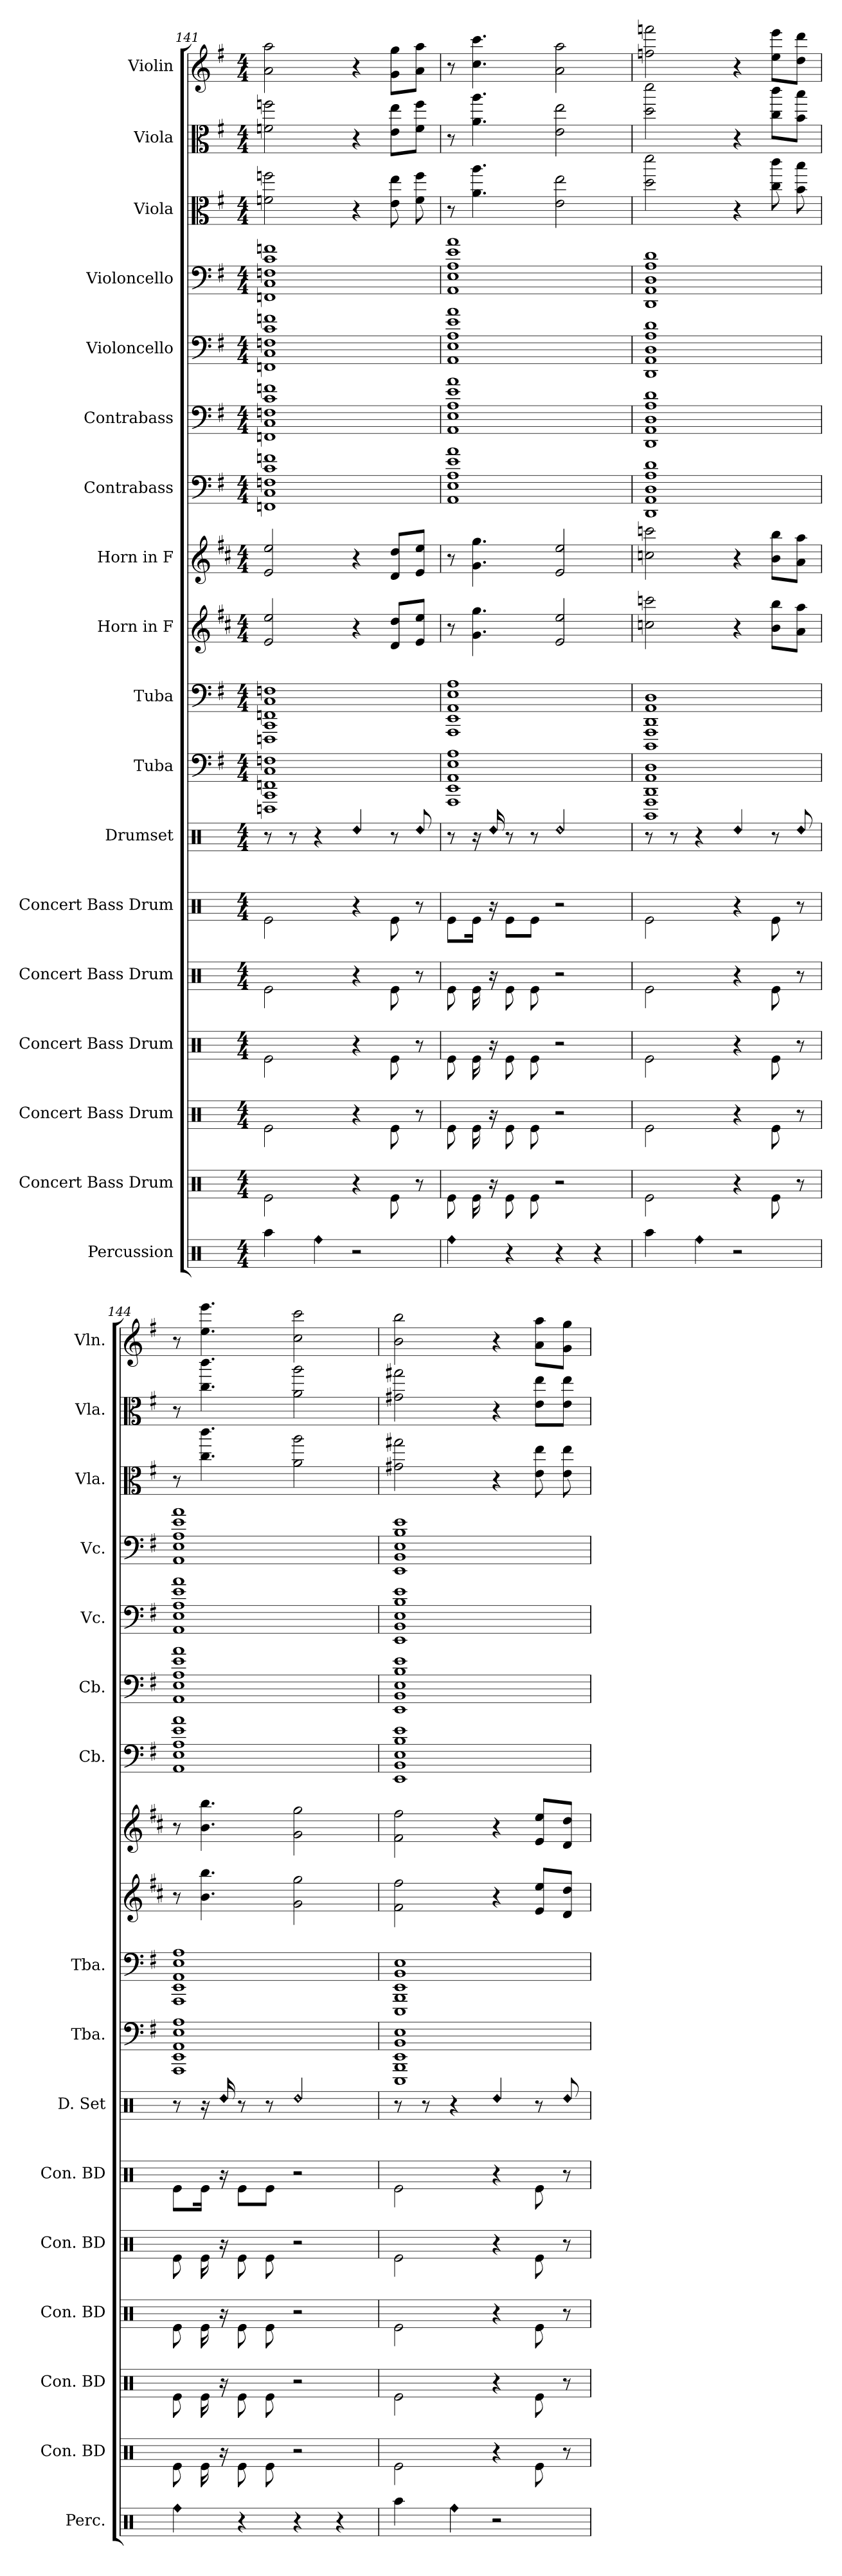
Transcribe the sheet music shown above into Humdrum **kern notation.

**kern	**kern	**kern	**kern	**kern	**kern	**kern	**kern	**kern	**kern	**kern	**kern	**kern	**kern	**kern	**kern	**kern	**kern
*part18	*part17	*part16	*part15	*part14	*part13	*part12	*part11	*part10	*part9	*part8	*part7	*part6	*part5	*part4	*part3	*part2	*part1
*staff18	*staff17	*staff16	*staff15	*staff14	*staff13	*staff12	*staff11	*staff10	*staff9	*staff8	*staff7	*staff6	*staff5	*staff4	*staff3	*staff2	*staff1
*I"Percussion	*I"Concert Bass Drum	*I"Concert Bass Drum	*I"Concert Bass Drum	*I"Concert Bass Drum	*I"Concert Bass Drum	*I"Drumset	*I"Tuba	*I"Tuba	*I"Horn in F	*I"Horn in F	*I"Contrabass	*I"Contrabass	*I"Violoncello	*I"Violoncello	*I"Viola	*I"Viola	*I"Violin
*I'Perc.	*I'Con. BD	*I'Con. BD	*I'Con. BD	*I'Con. BD	*I'Con. BD	*I'D. Set	*I'Tba.	*I'Tba.	*	*	*I'Cb.	*I'Cb.	*I'Vc.	*I'Vc.	*I'Vla.	*I'Vla.	*I'Vln.
*clefX	*clefX	*clefX	*clefX	*clefX	*clefX	*clefX	*clefF4	*clefF4	*clefG2	*clefG2	*clefF4	*clefF4	*clefF4	*clefF4	*clefC3	*clefC3	*clefG2
*	*	*	*	*	*	*	*	*	*ITrd4c7	*ITrd4c7	*ITrd7c12	*ITrd7c12	*	*	*	*	*
*k[]	*k[]	*k[]	*k[]	*k[]	*k[]	*k[]	*k[f#]	*k[f#]	*k[f#]	*k[f#]	*k[f#]	*k[f#]	*k[f#]	*k[f#]	*k[f#]	*k[f#]	*k[f#]
*M4/4	*M4/4	*M4/4	*M4/4	*M4/4	*M4/4	*M4/4	*M4/4	*M4/4	*M4/4	*M4/4	*M4/4	*M4/4	*M4/4	*M4/4	*M4/4	*M4/4	*M4/4
=141	=141	=141	=141	=141	=141	=141	=141	=141	=141	=141	=141	=141	=141	=141	=141	=141	=141
4Raa\	2Re\	2Re\	2Re\	2Re\	2Re\	8r	1FFFn 1CC 1FFn 1C 1Fn	1FFFn 1CC 1FFn 1C 1Fn	2A/ 2a/	2A/ 2a/	1FFFn 1CC 1FFn 1C 1Fn	1FFFn 1CC 1FFn 1C 1Fn	1FFn 1C 1Fn 1c 1fn	1FFn 1C 1Fn 1c 1fn	2fn\ 2ffn\	2fn\ 2ffn\	2a\ 2aa\
.	.	.	.	.	.	8r	.	.	.	.	.	.	.	.	.	.	.
!LO:N:head=diamond	!	!	!	!	!	!	!	!	!	!	!	!	!	!	!	!	!
4Rff\	.	.	.	.	.	4r	.	.	.	.	.	.	.	.	.	.	.
!	!	!	!	!	!	!LO:N:head=diamond	!	!	!	!	!	!	!	!	!	!	!
2r	4r	4r	4r	4r	4r	4Rdd/	.	.	4r	4r	.	.	.	.	4r	4r	4r
.	8Re\	8Re\	8Re\	8Re\	8Re\	8r	.	.	8G/ 8g/L	8G/ 8g/L	.	.	.	.	8e\ 8ee\	8e\ 8ee\L	8g\ 8gg\L
!	!	!	!	!	!	!LO:N:head=diamond	!	!	!	!	!	!	!	!	!	!	!
.	8r	8r	8r	8r	8r	8Rdd/	.	.	8A/ 8a/J	8A/ 8a/J	.	.	.	.	8f\ 8ff\	8f\ 8ff\J	8a\ 8aa\J
=142	=142	=142	=142	=142	=142	=142	=142	=142	=142	=142	=142	=142	=142	=142	=142	=142	=142
!LO:N:head=diamond	!	!	!	!	!	!	!	!	!	!	!	!	!	!	!	!	!
4Rff\	8Re\	8Re\	8Re\	8Re\	8Re\L	8r	1AAA 1EE 1AA 1E 1A	1AAA 1EE 1AA 1E 1A	8r	8r	1AAA 1EE 1AA 1E 1A	1AAA 1EE 1AA 1E 1A	1AA 1E 1A 1e 1a	1AA 1E 1A 1e 1a	8r	8r	8r
.	16Re\	16Re\	16Re\	16Re\	16Re\Jk	16r	.	.	4.c\ 4.cc\	4.c\ 4.cc\	.	.	.	.	4.a\ 4.aa\	4.a\ 4.aa\	4.cc\ 4.ccc\
!	!	!	!	!	!	!LO:N:head=diamond	!	!	!	!	!	!	!	!	!	!	!
.	16r	16r	16r	16r	16r	16Rdd/	.	.	.	.	.	.	.	.	.	.	.
4r	8Re\	8Re\	8Re\	8Re\	8Re\L	8r	.	.	.	.	.	.	.	.	.	.	.
.	8Re\	8Re\	8Re\	8Re\	8Re\J	8r	.	.	.	.	.	.	.	.	.	.	.
!	!	!	!	!	!	!LO:N:head=diamond	!	!	!	!	!	!	!	!	!	!	!
4r	2r	2r	2r	2r	2r	2Rdd/	.	.	2A/ 2a/	2A/ 2a/	.	.	.	.	2e\ 2ee\	2e\ 2ee\	2a\ 2aa\
4r	.	.	.	.	.	.	.	.	.	.	.	.	.	.	.	.	.
=143	=143	=143	=143	=143	=143	=143	=143	=143	=143	=143	=143	=143	=143	=143	=143	=143	=143
4Raa\	2Re\	2Re\	2Re\	2Re\	2Re\	8r	1DDD 1AAA 1DD 1AA 1D	1DDD 1AAA 1DD 1AA 1D	2fn\ 2ffn\	2fn\ 2ffn\	1DDD 1AAA 1DD 1AA 1D	1DDD 1AAA 1DD 1AA 1D	1DD 1AA 1D 1A 1d	1DD 1AA 1D 1A 1d	2dd\ 2ddd\	2dd\ 2ddd\	2ffn\ 2fffn\
.	.	.	.	.	.	8r	.	.	.	.	.	.	.	.	.	.	.
!LO:N:head=diamond	!	!	!	!	!	!	!	!	!	!	!	!	!	!	!	!	!
4Rff\	.	.	.	.	.	4r	.	.	.	.	.	.	.	.	.	.	.
!	!	!	!	!	!	!LO:N:head=diamond	!	!	!	!	!	!	!	!	!	!	!
2r	4r	4r	4r	4r	4r	4Rdd/	.	.	4r	4r	.	.	.	.	4r	4r	4r
.	8Re\	8Re\	8Re\	8Re\	8Re\	8r	.	.	8e\ 8ee\L	8e\ 8ee\L	.	.	.	.	8cc\ 8ccc\	8cc\ 8ccc\L	8ee\ 8eee\L
!	!	!	!	!	!	!LO:N:head=diamond	!	!	!	!	!	!	!	!	!	!	!
.	8r	8r	8r	8r	8r	8Rdd/	.	.	8d\ 8dd\J	8d\ 8dd\J	.	.	.	.	8b\ 8bb\	8b\ 8bb\J	8dd\ 8ddd\J
!!LO:PB:g=z
=144	=144	=144	=144	=144	=144	=144	=144	=144	=144	=144	=144	=144	=144	=144	=144	=144	=144
!LO:N:head=diamond	!	!	!	!	!	!	!	!	!	!	!	!	!	!	!	!	!
4Rff\	8Re\	8Re\	8Re\	8Re\	8Re\L	8r	1AAA 1EE 1AA 1E 1A	1AAA 1EE 1AA 1E 1A	8r	8r	1AAA 1EE 1AA 1E 1A	1AAA 1EE 1AA 1E 1A	1AA 1E 1A 1e 1a	1AA 1E 1A 1e 1a	8r	8r	8r
.	16Re\	16Re\	16Re\	16Re\	16Re\Jk	16r	.	.	4.e\ 4.ee\	4.e\ 4.ee\	.	.	.	.	4.cc\ 4.ccc\	4.cc\ 4.ccc\	4.ee\ 4.eee\
!	!	!	!	!	!	!LO:N:head=diamond	!	!	!	!	!	!	!	!	!	!	!
.	16r	16r	16r	16r	16r	16Rdd/	.	.	.	.	.	.	.	.	.	.	.
4r	8Re\	8Re\	8Re\	8Re\	8Re\L	8r	.	.	.	.	.	.	.	.	.	.	.
.	8Re\	8Re\	8Re\	8Re\	8Re\J	8r	.	.	.	.	.	.	.	.	.	.	.
!	!	!	!	!	!	!LO:N:head=diamond	!	!	!	!	!	!	!	!	!	!	!
4r	2r	2r	2r	2r	2r	2Rdd/	.	.	2c\ 2cc\	2c\ 2cc\	.	.	.	.	2a\ 2aa\	2a\ 2aa\	2cc\ 2ccc\
4r	.	.	.	.	.	.	.	.	.	.	.	.	.	.	.	.	.
=145	=145	=145	=145	=145	=145	=145	=145	=145	=145	=145	=145	=145	=145	=145	=145	=145	=145
4Raa\	2Re\	2Re\	2Re\	2Re\	2Re\	8r	1EEE 1BBB 1EE 1BB 1E	1EEE 1BBB 1EE 1BB 1E	2B\ 2b\	2B\ 2b\	1EEE 1BBB 1EE 1BB 1E	1EEE 1BBB 1EE 1BB 1E	1EE 1BB 1E 1B 1e	1EE 1BB 1E 1B 1e	2g#X\ 2gg#X\	2g#X\ 2gg#X\	2b\ 2bb\
.	.	.	.	.	.	8r	.	.	.	.	.	.	.	.	.	.	.
!LO:N:head=diamond	!	!	!	!	!	!	!	!	!	!	!	!	!	!	!	!	!
4Rff\	.	.	.	.	.	4r	.	.	.	.	.	.	.	.	.	.	.
!	!	!	!	!	!	!LO:N:head=diamond	!	!	!	!	!	!	!	!	!	!	!
2r	4r	4r	4r	4r	4r	4Rdd/	.	.	4r	4r	.	.	.	.	4r	4r	4r
.	8Re\	8Re\	8Re\	8Re\	8Re\	8r	.	.	8A/ 8a/L	8A/ 8a/L	.	.	.	.	8e\ 8ee\	8e\ 8ee\L	8a\ 8aa\L
!	!	!	!	!	!	!LO:N:head=diamond	!	!	!	!	!	!	!	!	!	!	!
.	8r	8r	8r	8r	8r	8Rdd/	.	.	8G/ 8g/J	8G/ 8g/J	.	.	.	.	8e\ 8ee\	8e\ 8ee\J	8g\ 8gg\J
=	=	=	=	=	=	=	=	=	=	=	=	=	=	=	=	=	=
*-	*-	*-	*-	*-	*-	*-	*-	*-	*-	*-	*-	*-	*-	*-	*-	*-	*-
